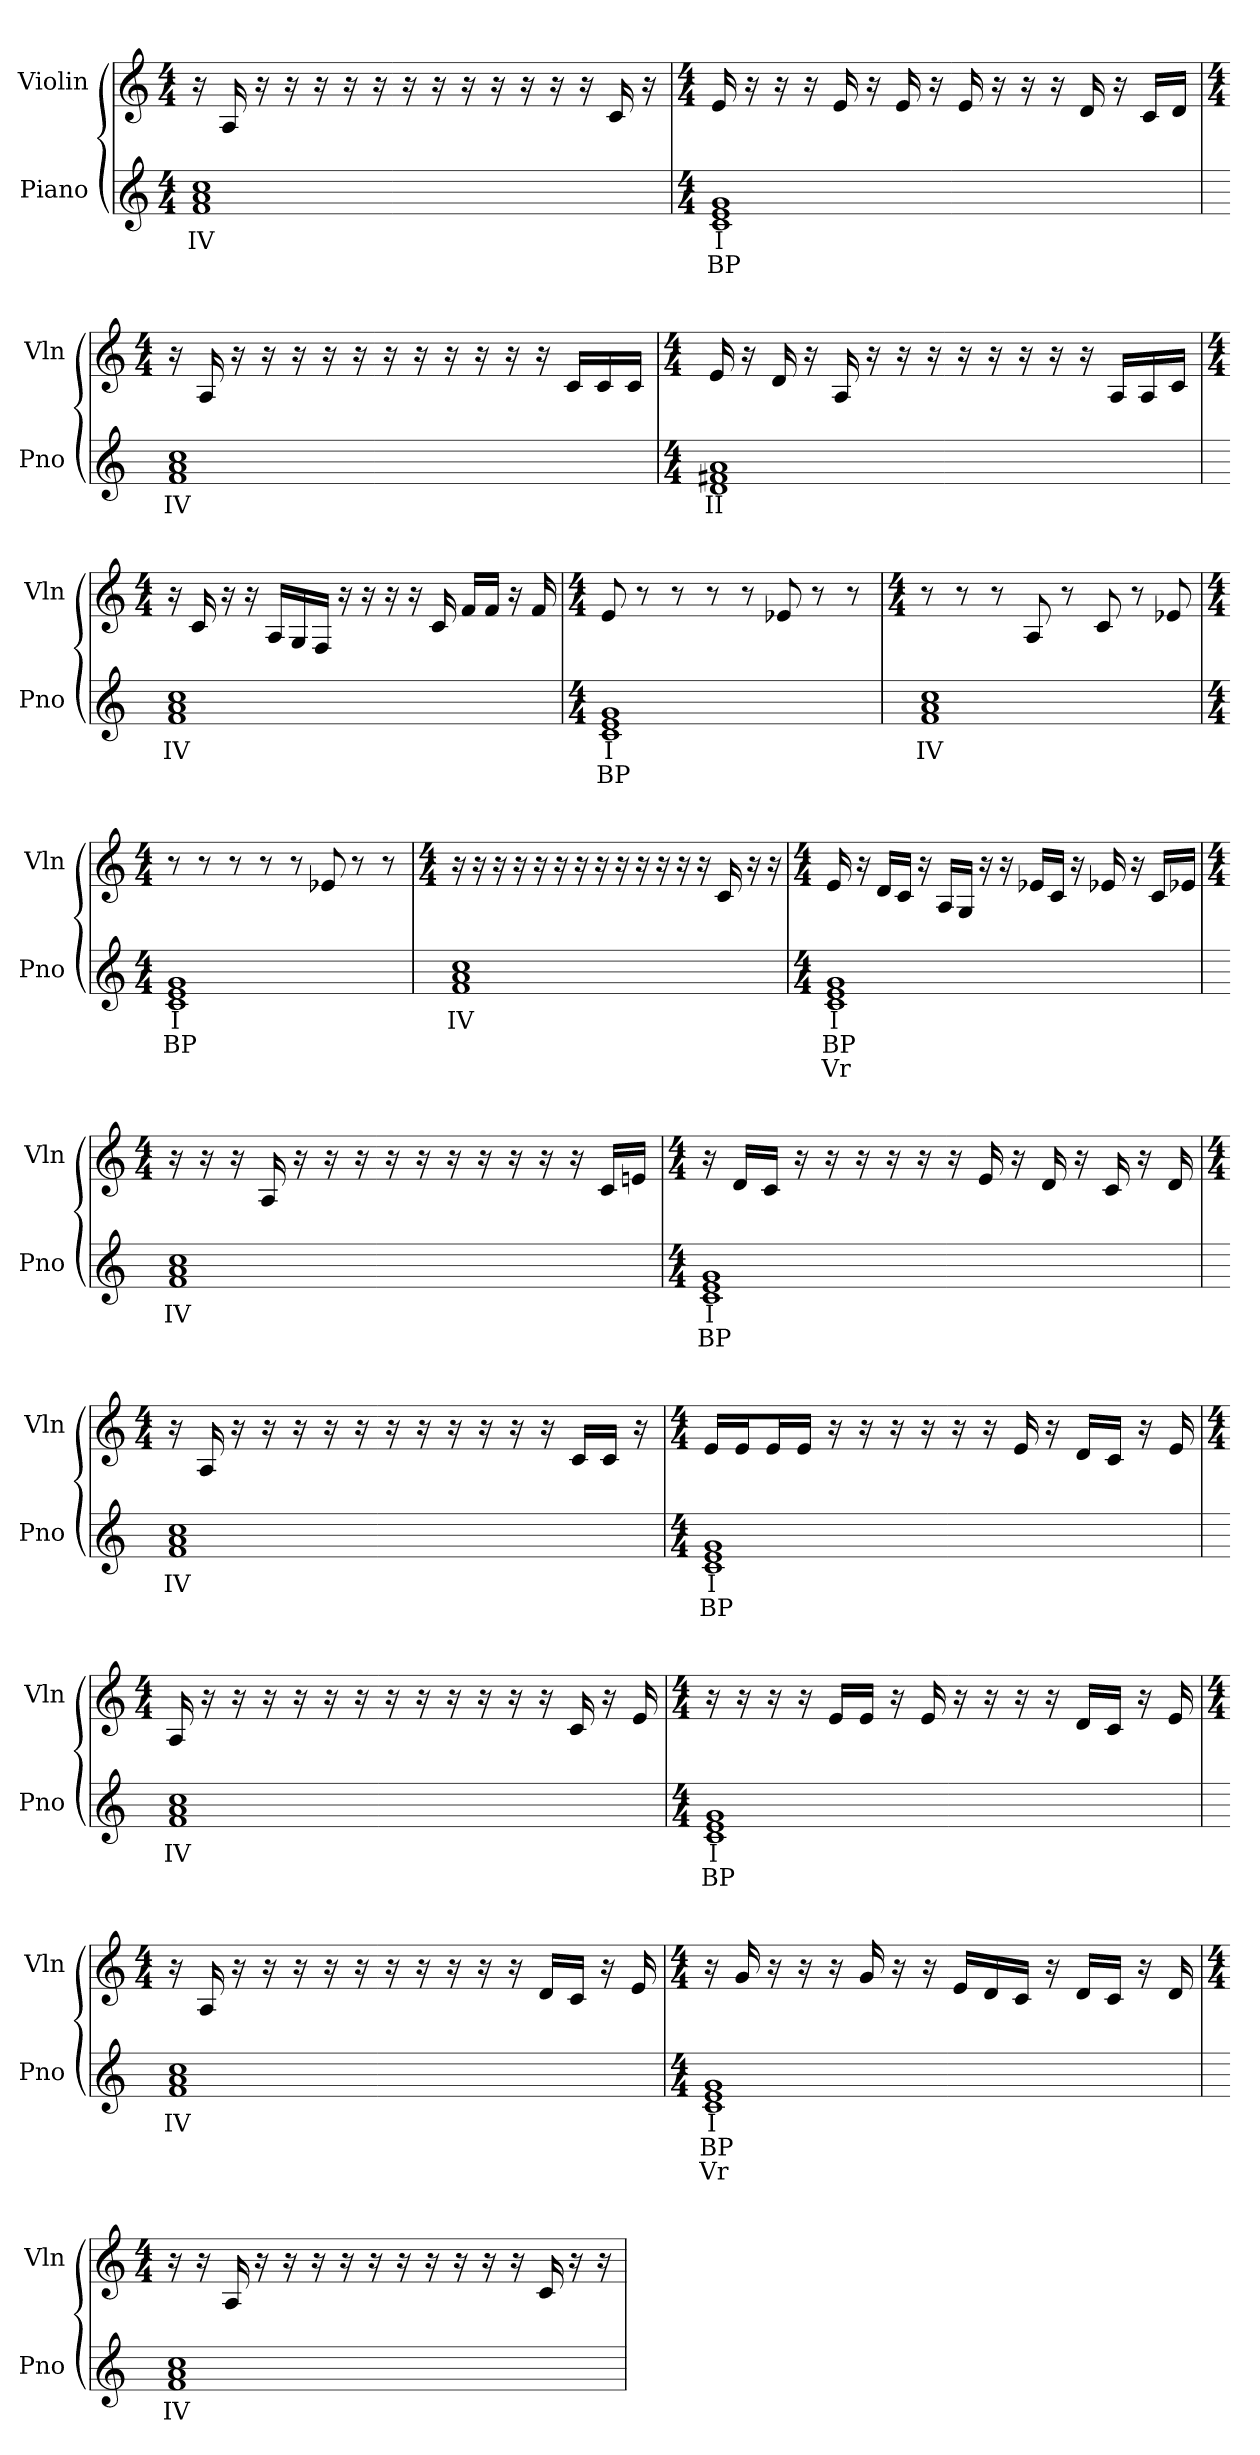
**kern	**text	**text	**text	**kern
*part2	*part2	*part2	*part2	*part1
*staff2	*staff2	*staff2	*staff2	*staff1
*I"Piano	*	*	*	*I"Violin
*I'Pno	*	*	*	*I'Vln
*k[]	*	*	*	*
*C:	*	*	*	*
*M4/4	*	*	*	*M4/4
=	=	=	=	=
1f 1a 1cc	IV	.	.	16r
.	.	.	.	16A
.	.	.	.	16r
.	.	.	.	16r
.	.	.	.	16r
.	.	.	.	16r
.	.	.	.	16r
.	.	.	.	16r
.	.	.	.	16r
.	.	.	.	16r
.	.	.	.	16r
.	.	.	.	16r
.	.	.	.	16r
.	.	.	.	16r
.	.	.	.	16c
.	.	.	.	16r
=	=	=	=	=
*k[]	*	*	*	*
*C:	*	*	*	*
*M4/4	*	*	*	*M4/4
1c 1e 1g	I	BP	.	16e
.	.	.	.	16r
.	.	.	.	16r
.	.	.	.	16r
.	.	.	.	16e
.	.	.	.	16r
.	.	.	.	16e
.	.	.	.	16r
.	.	.	.	16e
.	.	.	.	16r
.	.	.	.	16r
.	.	.	.	16r
.	.	.	.	16d
.	.	.	.	16r
.	.	.	.	16cLL
.	.	.	.	16dJJ
=	=	=	=	=
*k[]	*	*	*	*
*C:	*	*	*	*
*	*	*	*	*M4/4
1f 1a 1cc	IV	.	.	16r
.	.	.	.	16A
.	.	.	.	16r
.	.	.	.	16r
.	.	.	.	16r
.	.	.	.	16r
.	.	.	.	16r
.	.	.	.	16r
.	.	.	.	16r
.	.	.	.	16r
.	.	.	.	16r
.	.	.	.	16r
.	.	.	.	16r
.	.	.	.	16cLL
.	.	.	.	16c
.	.	.	.	16cJJ
=	=	=	=	=
*k[]	*	*	*	*
*C:	*	*	*	*
*M4/4	*	*	*	*M4/4
1d 1f#X 1a	II	.	.	16e
.	.	.	.	16r
.	.	.	.	16d
.	.	.	.	16r
.	.	.	.	16A
.	.	.	.	16r
.	.	.	.	16r
.	.	.	.	16r
.	.	.	.	16r
.	.	.	.	16r
.	.	.	.	16r
.	.	.	.	16r
.	.	.	.	16r
.	.	.	.	16ALL
.	.	.	.	16A
.	.	.	.	16cJJ
=	=	=	=	=
*k[]	*	*	*	*
*C:	*	*	*	*
*	*	*	*	*M4/4
1f 1a 1cc	IV	.	.	16r
.	.	.	.	16c
.	.	.	.	16r
.	.	.	.	16r
.	.	.	.	16ALL
.	.	.	.	16G
.	.	.	.	16FJJ
.	.	.	.	16r
.	.	.	.	16r
.	.	.	.	16r
.	.	.	.	16r
.	.	.	.	16c
.	.	.	.	16fLL
.	.	.	.	16fJJ
.	.	.	.	16r
.	.	.	.	16f
=	=	=	=	=
*k[]	*	*	*	*
*C:	*	*	*	*
*M4/4	*	*	*	*M4/4
1c 1e 1g	I	BP	.	8e
.	.	.	.	8r
.	.	.	.	8r
.	.	.	.	8r
.	.	.	.	8r
.	.	.	.	8e-X
.	.	.	.	8r
.	.	.	.	8r
=	=	=	=	=
*k[]	*	*	*	*
*C:	*	*	*	*
*	*	*	*	*M4/4
1f 1a 1cc	IV	.	.	8r
.	.	.	.	8r
.	.	.	.	8r
.	.	.	.	8A
.	.	.	.	8r
.	.	.	.	8c
.	.	.	.	8r
.	.	.	.	8e-X
=	=	=	=	=
*k[]	*	*	*	*
*C:	*	*	*	*
*M4/4	*	*	*	*M4/4
1c 1e 1g	I	BP	.	8r
.	.	.	.	8r
.	.	.	.	8r
.	.	.	.	8r
.	.	.	.	8r
.	.	.	.	8e-X
.	.	.	.	8r
.	.	.	.	8r
=	=	=	=	=
*k[]	*	*	*	*
*C:	*	*	*	*
*	*	*	*	*M4/4
1f 1a 1cc	IV	.	.	16r
.	.	.	.	16r
.	.	.	.	16r
.	.	.	.	16r
.	.	.	.	16r
.	.	.	.	16r
.	.	.	.	16r
.	.	.	.	16r
.	.	.	.	16r
.	.	.	.	16r
.	.	.	.	16r
.	.	.	.	16r
.	.	.	.	16r
.	.	.	.	16c
.	.	.	.	16r
.	.	.	.	16r
=	=	=	=	=
*k[]	*	*	*	*
*C:	*	*	*	*
*M4/4	*	*	*	*M4/4
1c 1e 1g	I	BP	Vr	16e
.	.	.	.	16r
.	.	.	.	16dLL
.	.	.	.	16cJJ
.	.	.	.	16r
.	.	.	.	16ALL
.	.	.	.	16GJJ
.	.	.	.	16r
.	.	.	.	16r
.	.	.	.	16e-XLL
.	.	.	.	16cJJ
.	.	.	.	16r
.	.	.	.	16e-X
.	.	.	.	16r
.	.	.	.	16cLL
.	.	.	.	16e-XJJ
=	=	=	=	=
*k[]	*	*	*	*
*C:	*	*	*	*
*	*	*	*	*M4/4
1f 1a 1cc	IV	.	.	16r
.	.	.	.	16r
.	.	.	.	16r
.	.	.	.	16A
.	.	.	.	16r
.	.	.	.	16r
.	.	.	.	16r
.	.	.	.	16r
.	.	.	.	16r
.	.	.	.	16r
.	.	.	.	16r
.	.	.	.	16r
.	.	.	.	16r
.	.	.	.	16r
.	.	.	.	16cLL
.	.	.	.	16enJJ
=	=	=	=	=
*k[]	*	*	*	*
*C:	*	*	*	*
*M4/4	*	*	*	*M4/4
1c 1e 1g	I	BP	.	16r
.	.	.	.	16dLL
.	.	.	.	16cJJ
.	.	.	.	16r
.	.	.	.	16r
.	.	.	.	16r
.	.	.	.	16r
.	.	.	.	16r
.	.	.	.	16r
.	.	.	.	16e
.	.	.	.	16r
.	.	.	.	16d
.	.	.	.	16r
.	.	.	.	16c
.	.	.	.	16r
.	.	.	.	16d
=	=	=	=	=
*k[]	*	*	*	*
*C:	*	*	*	*
*	*	*	*	*M4/4
1f 1a 1cc	IV	.	.	16r
.	.	.	.	16A
.	.	.	.	16r
.	.	.	.	16r
.	.	.	.	16r
.	.	.	.	16r
.	.	.	.	16r
.	.	.	.	16r
.	.	.	.	16r
.	.	.	.	16r
.	.	.	.	16r
.	.	.	.	16r
.	.	.	.	16r
.	.	.	.	16cLL
.	.	.	.	16cJJ
.	.	.	.	16r
=	=	=	=	=
*k[]	*	*	*	*
*C:	*	*	*	*
*M4/4	*	*	*	*M4/4
1c 1e 1g	I	BP	.	16eLL
.	.	.	.	16eJ
.	.	.	.	16eL
.	.	.	.	16eJJ
.	.	.	.	16r
.	.	.	.	16r
.	.	.	.	16r
.	.	.	.	16r
.	.	.	.	16r
.	.	.	.	16r
.	.	.	.	16e
.	.	.	.	16r
.	.	.	.	16dLL
.	.	.	.	16cJJ
.	.	.	.	16r
.	.	.	.	16e
=	=	=	=	=
*k[]	*	*	*	*
*C:	*	*	*	*
*	*	*	*	*M4/4
1f 1a 1cc	IV	.	.	16A
.	.	.	.	16r
.	.	.	.	16r
.	.	.	.	16r
.	.	.	.	16r
.	.	.	.	16r
.	.	.	.	16r
.	.	.	.	16r
.	.	.	.	16r
.	.	.	.	16r
.	.	.	.	16r
.	.	.	.	16r
.	.	.	.	16r
.	.	.	.	16c
.	.	.	.	16r
.	.	.	.	16e
=	=	=	=	=
*k[]	*	*	*	*
*C:	*	*	*	*
*M4/4	*	*	*	*M4/4
1c 1e 1g	I	BP	.	16r
.	.	.	.	16r
.	.	.	.	16r
.	.	.	.	16r
.	.	.	.	16eLL
.	.	.	.	16eJJ
.	.	.	.	16r
.	.	.	.	16e
.	.	.	.	16r
.	.	.	.	16r
.	.	.	.	16r
.	.	.	.	16r
.	.	.	.	16dLL
.	.	.	.	16cJJ
.	.	.	.	16r
.	.	.	.	16e
=	=	=	=	=
*k[]	*	*	*	*
*C:	*	*	*	*
*	*	*	*	*M4/4
1f 1a 1cc	IV	.	.	16r
.	.	.	.	16A
.	.	.	.	16r
.	.	.	.	16r
.	.	.	.	16r
.	.	.	.	16r
.	.	.	.	16r
.	.	.	.	16r
.	.	.	.	16r
.	.	.	.	16r
.	.	.	.	16r
.	.	.	.	16r
.	.	.	.	16dLL
.	.	.	.	16cJJ
.	.	.	.	16r
.	.	.	.	16e
=	=	=	=	=
*k[]	*	*	*	*
*C:	*	*	*	*
*M4/4	*	*	*	*M4/4
1c 1e 1g	I	BP	Vr	16r
.	.	.	.	16g
.	.	.	.	16r
.	.	.	.	16r
.	.	.	.	16r
.	.	.	.	16g
.	.	.	.	16r
.	.	.	.	16r
.	.	.	.	16eLL
.	.	.	.	16d
.	.	.	.	16cJJ
.	.	.	.	16r
.	.	.	.	16dLL
.	.	.	.	16cJJ
.	.	.	.	16r
.	.	.	.	16d
=	=	=	=	=
*k[]	*	*	*	*
*C:	*	*	*	*
*	*	*	*	*M4/4
1f 1a 1cc	IV	.	.	16r
.	.	.	.	16r
.	.	.	.	16A
.	.	.	.	16r
.	.	.	.	16r
.	.	.	.	16r
.	.	.	.	16r
.	.	.	.	16r
.	.	.	.	16r
.	.	.	.	16r
.	.	.	.	16r
.	.	.	.	16r
.	.	.	.	16r
.	.	.	.	16c
.	.	.	.	16r
.	.	.	.	16r
=	=	=	=	=
*-	*-	*-	*-	*-
